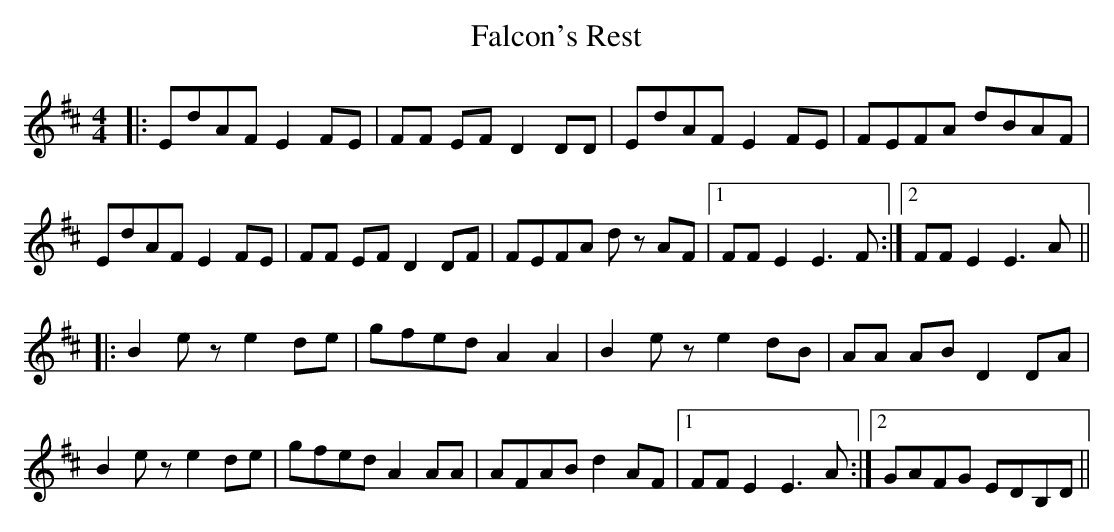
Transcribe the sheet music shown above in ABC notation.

X:1
T: Falcon's Rest
M: 4/4
L: 1/8
K: Edor
|:EdAF E2 FE|FF EF D2 DD|EdAF E2 FE|FEFA dBAF|
EdAF E2 FE|FF EF D2 DF|FEFA dz AF|1 FFE2 E3F:|2 FFE2 E3A||
|:B2ez e2 de|gfed A2A2|B2ez e2 dB|AA AB D2DA|
B2ez e2 de|gfed A2AA|AFAB d2 AF|1 FFE2 E3A:|2 GAFG EDB,D||
